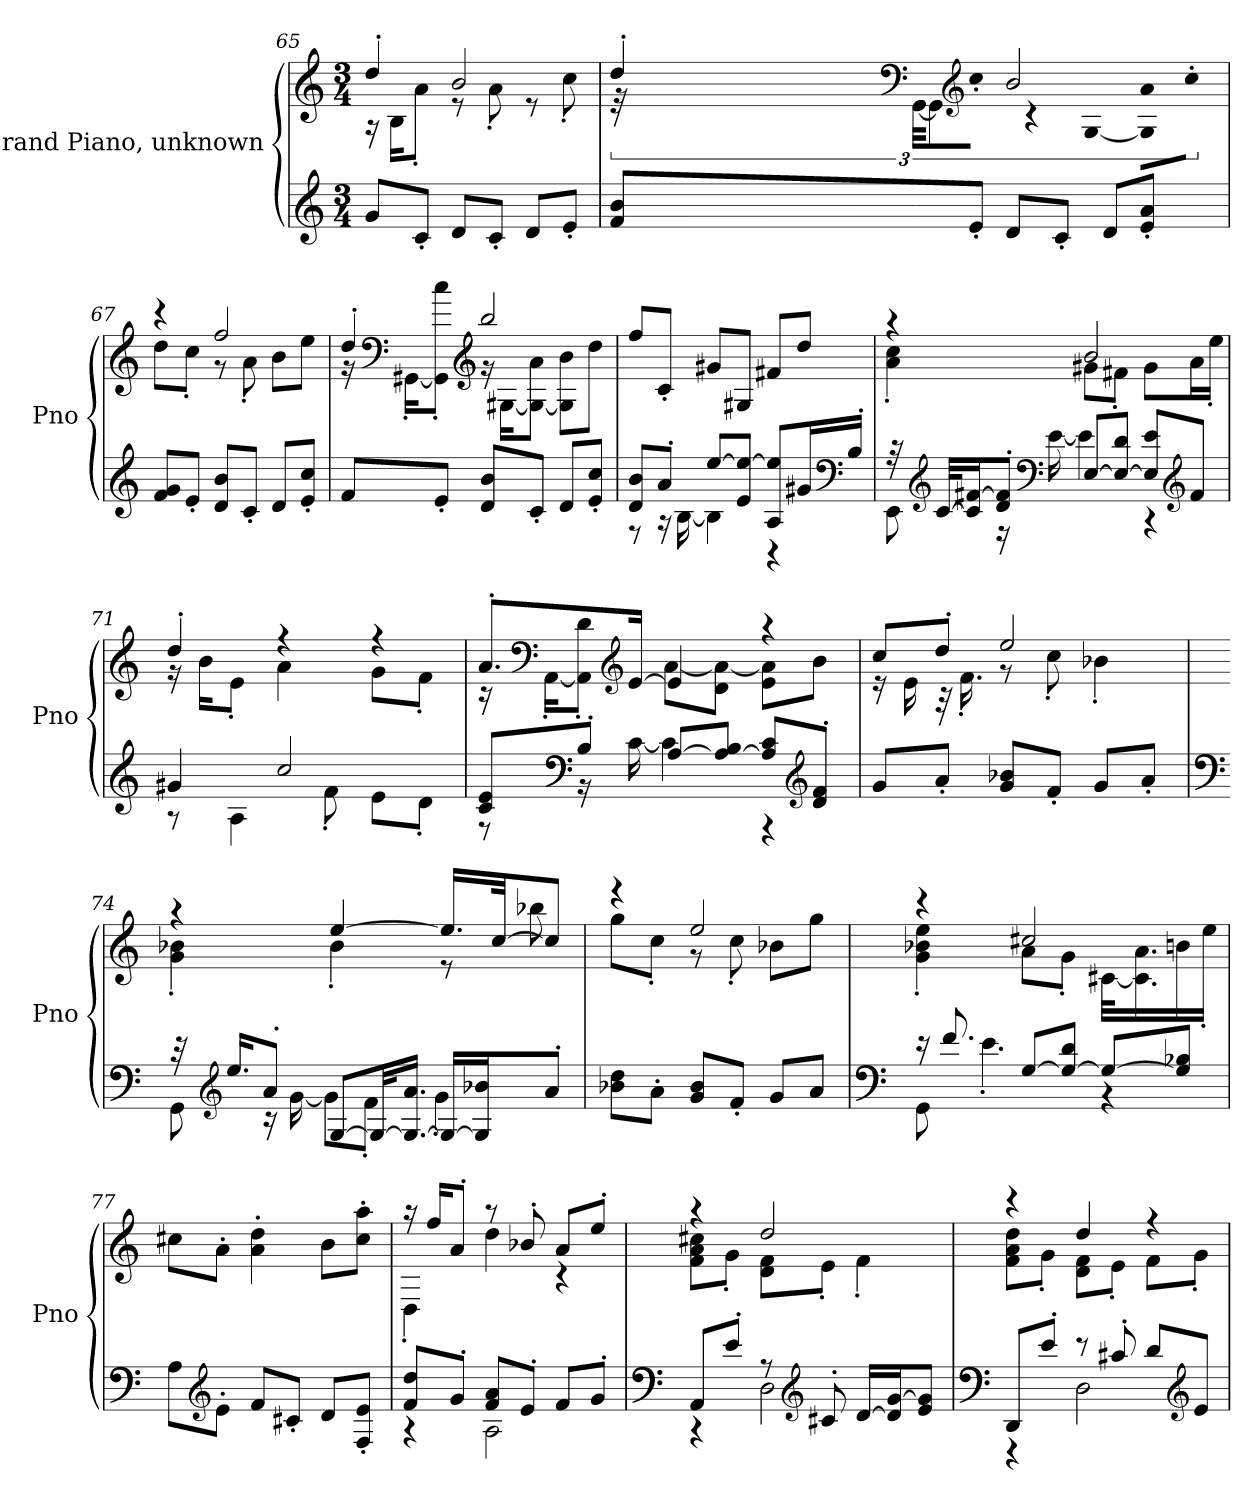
**kern	**kern
*part1	*part1
*staff2	*staff1
*I"Grand Piano, unknown	*
*I'Pno	*
!!LO:LB:g=z
*clefG2	*clefG2
*k[]	*k[]
*M3/4	*M3/4
=65	=65
*	*^
8g/L	4dd'/	16r
.	.	16B\KL
8c'/J	.	8a'\J
8d/L	2b/	8r
8c'/J	.	8a'\
8d/L	.	8r
8e'/J	.	8cc'\
=66	=66	=66
8f/ 8b/L	4dd'/	48r
*	*clefF4	*
.	.	[48GG\KKL
.	.	12GG\]
*	*clefG2	*
8e'/J	.	8cc'\J
8d/L	2b/	8r
8c'/J	.	[8G\
8d/L	.	8G\] 8a\L
8e/' 8a/'J	.	8cc'\J
=67	=67	=67
8f/ 8g/L	4r	8dd\L
8e'/J	.	8cc'\J
8d/ 8b/L	2ff/	8r
8c'/J	.	8a'\
8d/L	.	8b\L
8e/' 8cc/'J	.	8ee\J
=68	=68	=68
8f/L	4dd'/	16r
*	*clefF4	*
.	.	[16GG#X'\KL
8e'/J	.	8GG#\]' 8cc\'J
*	*clefG2	*
8d/ 8b/L	2bb/	16r
.	.	[16G#X\KL
8c'/J	.	8G#\_ 8a\J
8d/L	.	8G#\] 8b\L
8e/' 8cc/'J	.	8dd\J
*	*v	*v
!!LO:LB:g=z
=69	=69
*^	*
8d/ 8b/L	8r	8ff/L
8a'/J	16r	8c'/J
.	[16B\	.
[8ee/L	4B\]	8g#X/L
8e/ 8ee/_J	.	8G#X/J
8A/ 8ee/]L	4r	8f#X/L
16g#X/L	.	8dd/J
*clefF4	*	*
16B'/JJ	.	.
=70	=70	=70
*	*	*^
32r	8EE\	4r	4a\' 4cc\'
*clefG2	*	*	*
[32c/KLL	.	.	.
16c/] [16f#X/J	.	.	.
8d/' 8f#/]'J	16r	.	.
*clefF4	*	*	*
.	[16e\	.	.
[8E/L	4e\]	2b/	8g#X\L
8E/_ 8d/J	.	.	8f#X'\J
8E/] 8e/L	4r	.	8g#\L
*clefG2	*	*	*
8f#/J	.	.	16a\L
.	.	.	16ee'\JJ
=71	=71	=71	=71
4g#X/	8r	4dd'/	16r
.	.	.	16b\KL
.	4A\	.	8e'\J
2cc/	.	4r	4a\
.	8f'\	.	.
.	8e\L	4r	8g\L
.	8d'\J	.	8f'\J
!!LO:LB:g=z	!!
=72	=72	=72	=72
8c/ 8e/L	8r	8.a'/L	16r
*	*	*clefF4	*
.	.	.	[16AA'\KL
*clefF4	*	*	*
8B'/J	16r	.	8AA\]' 8d\'J
*	*	*clefG2	*
.	[16c\	[16e/Jk	.
[8A/L	4c\]	4e/]	[8a\L
8A/_ 8B/J	.	.	8d\ 8a\_J
8A/] 8c/L	4r	4r	8e\ 8a\]L
*clefG2	*	*	*
8d/' 8f/'J	.	.	8b\J
*v	*v	*	*
=73	=73	=73
8g/L	8cc/L	16r
.	.	16e\
8a'/J	8dd'/J	32r
.	.	16.f'\
8g/ 8b-X/L	2ee/	8r
8f'/J	.	8cc'\
8g/L	.	4b-X'\
8a'/J	.	.
!!LO:LB:g=z	!!
=74	=74	=74
*clefF4	*	*
*^	*	*
32r	8GG\	4r	4g\' 4b-X\'
*clefG2	*	*	*
16.ee/KL	.	.	.
8a'/J	16r	.	.
.	[16g\	.	.
[8G/L	8g\L]	[4ee/	4b-'\
32G/KL_	8f'\J	.	.
16.G/_ 16.a/JJ	.	.	.
16G/LL_	4g'\	16.ee/LL]	8r
16G/] 16b-X/J	.	.	.
.	.	[32cc/JK	.
8a'/J	.	8cc/J]	8bb-X\
*v	*v	*	*
=75	=75	=75
8b-X\ 8dd\L	4r	8gg\L
8a'\J	.	8cc'\J
8g/ 8b-/L	2ee/	8r
8f'/J	.	8cc'\
8g/L	.	8b-X\L
8a/J	.	8gg\J
=76	=76	=76
*clefF4	*	*
*^	*	*
16r	8GG\	4r	4g\' 4b-X\' 4ee\'
8.f/	.	.	.
.	4.e'\	.	.
[8G/L	.	2cc#X/	8a\L
8G/_ 8d/J	.	.	8g'\J
8G/L_	4r	.	[32c#X\KLL
.	.	.	16.c#\] 16.a\
8G/] 8B-X/J	.	.	16bn\
.	.	.	16ee'\JJ
*v	*v	*	*
*	*v	*v
!!LO:PB:g=z
=77	=77
8A\L	8cc#X\L
*clefG2	*
8e'\J	8a'\J
8f/L	4a\' 4dd\'
8c#X'/J	.
8d/L	8b\L
8F/' 8e/'J	8cc#\' 8aa\'J
=78	=78
*^	*^
8f/ 8dd/L	4r	16r	4D'\
.	.	16ff/KL	.
8g'/J	.	8a'/J	.
8f/ 8a/L	2A\	8r	4dd\
8e'/J	.	8b-X'/	.
8f/L	.	8a/L	4r
8g'/J	.	8ee'/J	.
=79	=79	=79	=79
*clefF4	*	*	*
8AA/L	4r	4r	8f\ 8a\ 8cc#X\L
8e'/J	.	.	8g'\J
8r	2D\	2dd/	8d\ 8f\L
*clefG2	*	*	*
8c#X'/	.	.	8e'\J
[16d/LL	.	.	4f'\
16d/] [16g/J	.	.	.
8e/ 8g/]J	.	.	.
=80	=80	=80	=80
*clefF4	*	*	*
8DD/L	4r	4r	8f\ 8a\ 8dd\L
8e'/J	.	.	8g'\J
8r	2D\	4dd/	8d\ 8f\L
8c#X'/	.	.	8e'\J
8d/L	.	4r	8f\L
*clefG2	*	*	*
8e/J	.	.	8g'\J
*v	*v	*	*
*	*v	*v
=	=
*-	*-
